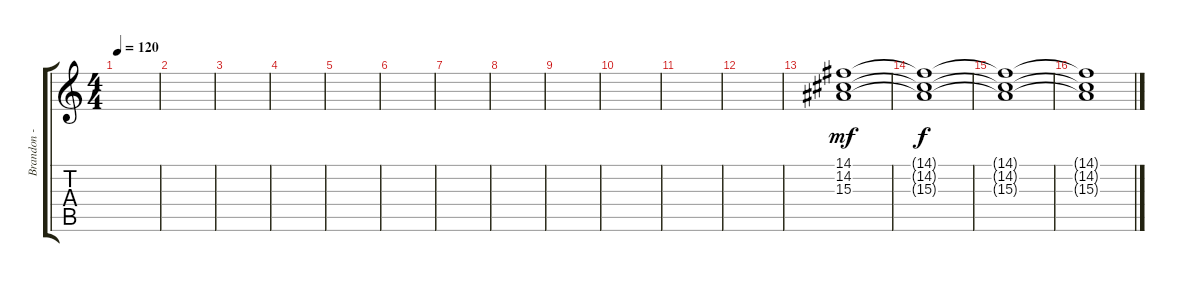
\track ("Brandon - Piano" "Brandon - ") {instrument acousticgrandpiano}
\staff {score tabs}
\tuning (E4 B3 G3 D3 A2 E2) {hide}
\ts (4 4)
\tempo 120
\clef g2
\ks c
|
|
|
|
|
|
|
|
|
|
|
|
(14.1 14.2 15.3).1{dy mf volume 9 instrument stringensemble1} |
(14.1{t} 14.2{t} 15.3{t}).1{dy f} |
(14.1{t} 14.2{t} 15.3{t}).1 |
(14.1{t} 14.2{t} 15.3{t}).1
